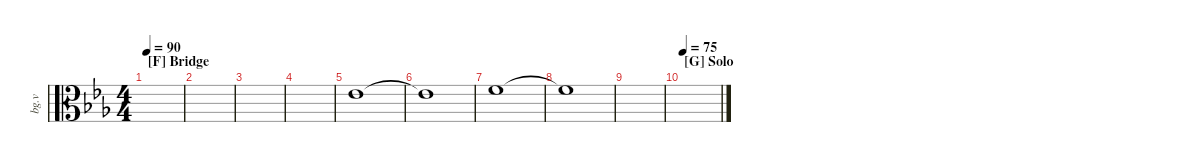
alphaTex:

\defaultSystemsLayout 4
\hideDynamics
\bracketExtendMode nobrackets
\otherSystemsTrackNameOrientation horizontal
\track ("Background Vocal" "bg.v") {instrument viola}
\staff {score}
\tuning (A4 D4 G3 C3)
\ts (4 4)
\section ("F" "Bridge")
\tempo 90
\clef c3
\ks cminor
|
|
|
|
1.2{acc b}.1{beam Down} |
1.2{t acc b}.1{beam Down} |
3.2{acc forcenatural}.1{beam Down} |
3.2{t acc forcenatural}.1{beam Down} |
|
\section ("G" "Solo")
\tempo 75
